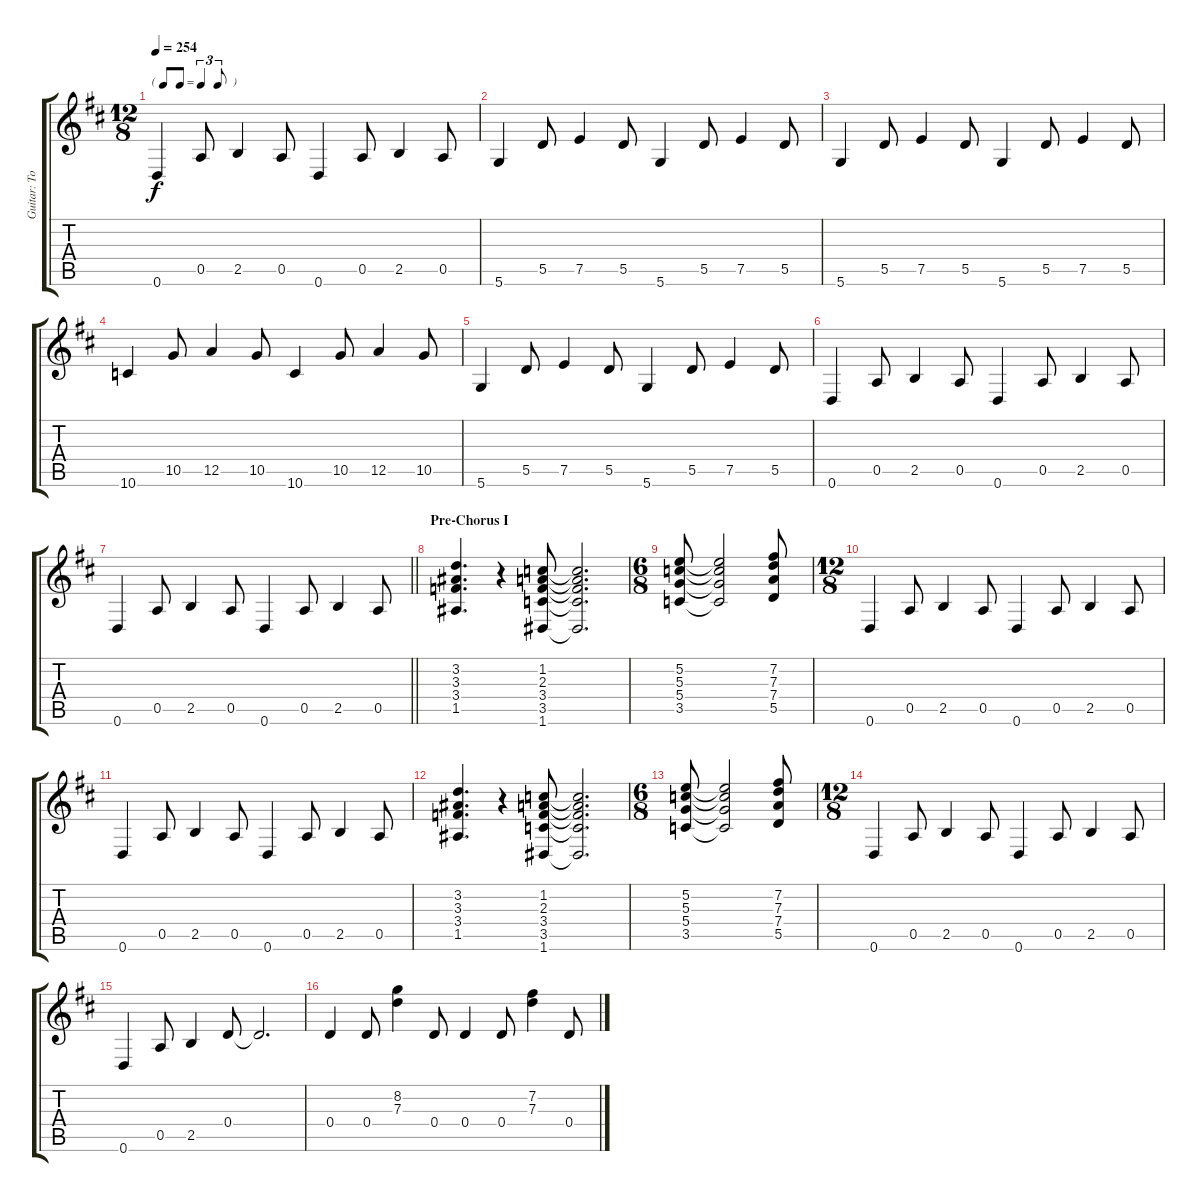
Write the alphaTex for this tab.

\track ("Guitar: Todd" "Guitar: To") {instrument distortionguitar}
\staff {score tabs}
\tuning (E4 B3 G3 D3 A2 D2) {hide}
\ts (12 8)
\tf triplet8th
\tempo 254
\clef g2
\ks d
0.6.4{dy f} 0.5.8 2.5.4 0.5.8 0.6.4 0.5.8 2.5.4 0.5.8 |
5.6.4 5.5.8 7.5.4 5.5.8 5.6.4 5.5.8 7.5.4 5.5.8 |
5.6.4 5.5.8 7.5.4 5.5.8 5.6.4 5.5.8 7.5.4 5.5.8 |
10.6.4 10.5.8 12.5.4 10.5.8 10.6.4 10.5.8 12.5.4 10.5.8 |
5.6.4 5.5.8 7.5.4 5.5.8 5.6.4 5.5.8 7.5.4 5.5.8 |
0.6.4 0.5.8 2.5.4 0.5.8 0.6.4 0.5.8 2.5.4 0.5.8 |
\barLineRight lightlight
0.6.4 0.5.8 2.5.4 0.5.8 0.6.4 0.5.8 2.5.4 0.5.8 |
\section ("" "Pre-Chorus I")
(3.2 3.3 3.4 1.5).4{d} r.4 (1.2 2.3 3.4 3.5 1.6).8 (1.2{t} 2.3{t} 3.4{t} 3.5{t} 1.6{t}).2{d} |
\ts (6 8)
(5.2 5.3 5.4 3.5).8 (5.2{t} 5.3{t} 5.4{t} 3.5{t}).2 (7.2 7.3 7.4 5.5).8 |
\ts (12 8)
0.6.4 0.5.8 2.5.4 0.5.8 0.6.4 0.5.8 2.5.4 0.5.8 |
0.6.4 0.5.8 2.5.4 0.5.8 0.6.4 0.5.8 2.5.4 0.5.8 |
(3.2 3.3 3.4 1.5).4{d} r.4 (1.2 2.3 3.4 3.5 1.6).8 (1.2{t} 2.3{t} 3.4{t} 3.5{t} 1.6{t}).2{d} |
\ts (6 8)
(5.2 5.3 5.4 3.5).8 (5.2{t} 5.3{t} 5.4{t} 3.5{t}).2 (7.2 7.3 7.4 5.5).8 |
\ts (12 8)
0.6.4 0.5.8 2.5.4 0.5.8 0.6.4 0.5.8 2.5.4 0.5.8 |
0.6.4 0.5.8 2.5.4 0.4.8 0.4{t}.2{d} |
0.4.4 0.4.8 (8.2 7.3).4 0.4.8 0.4.4 0.4.8 (7.2 7.3).4 0.4.8
